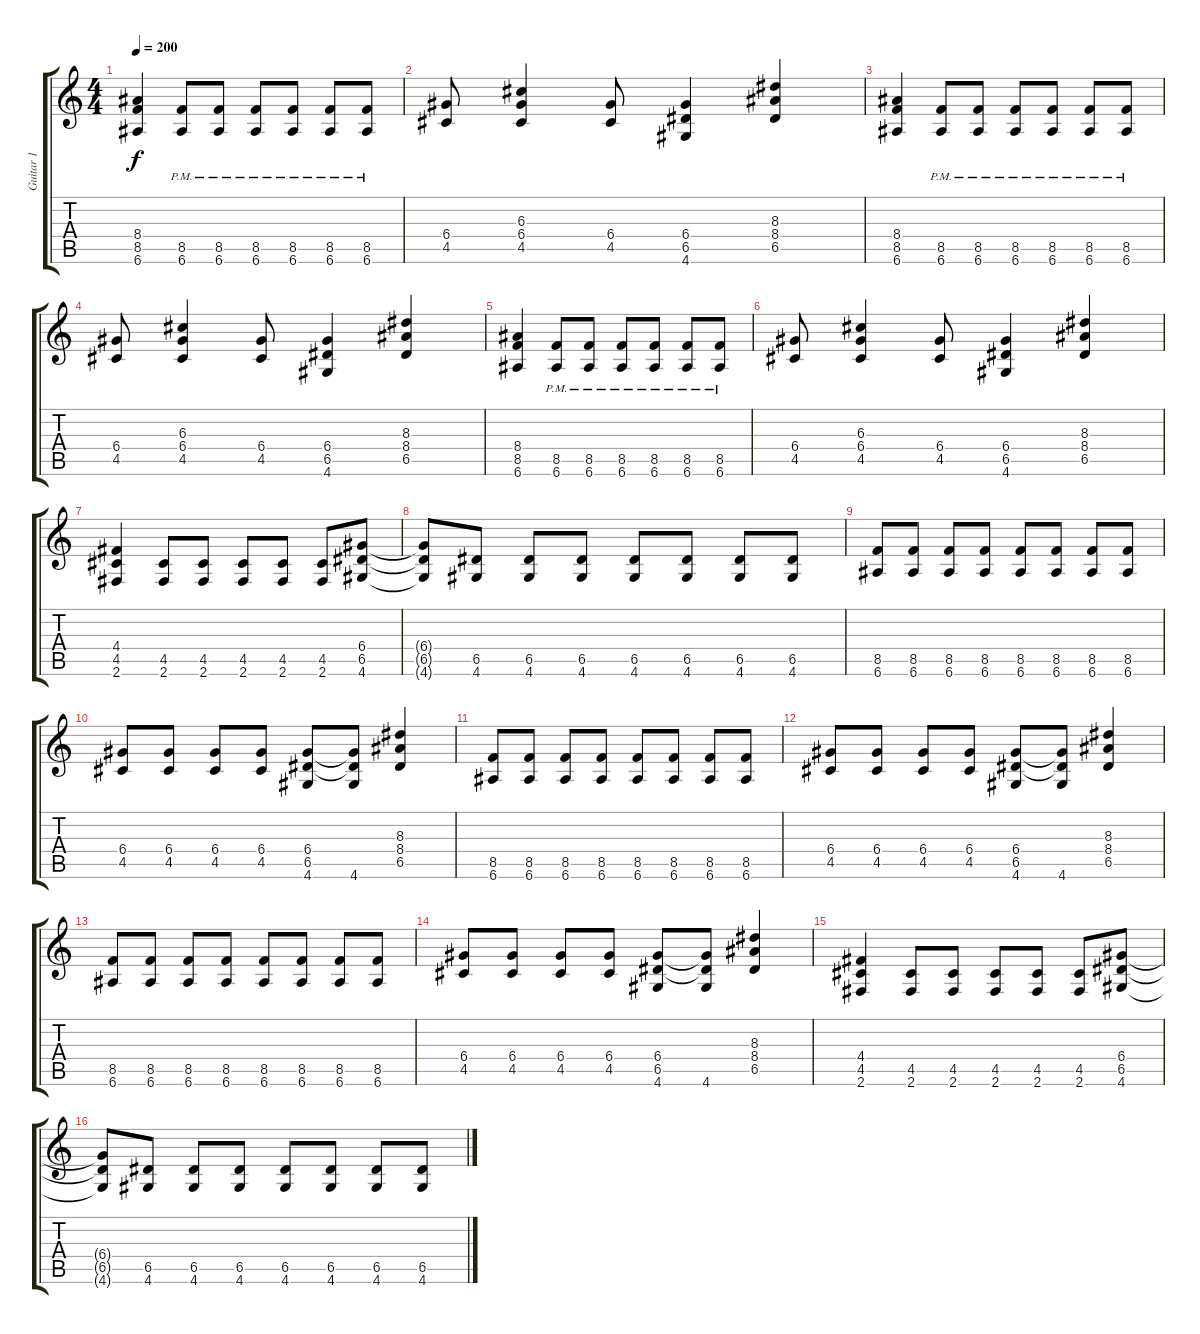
\track ("Guitar 1" "Guitar 1") {instrument distortionguitar}
\staff {score tabs}
\tuning (E4 B3 G3 D3 A2 E2) {hide}
\ts (4 4)
\tempo 200
\clef g2
\ks c
(8.4 8.5 6.6).4{dy f instrument distortionguitar} (8.5{pm} 6.6{pm}).8 (8.5{pm} 6.6{pm}).8 (8.5{pm} 6.6{pm}).8 (8.5{pm} 6.6{pm}).8 (8.5{pm} 6.6{pm}).8 (8.5{pm} 6.6{pm}).8 |
(6.4 4.5).8 (6.3 6.4 4.5).4 (6.4 4.5).8 (6.4 6.5 4.6).4 (8.3 8.4 6.5).4 |
(8.4 8.5 6.6).4 (8.5{pm} 6.6{pm}).8 (8.5{pm} 6.6{pm}).8 (8.5{pm} 6.6{pm}).8 (8.5{pm} 6.6{pm}).8 (8.5{pm} 6.6{pm}).8 (8.5{pm} 6.6{pm}).8 |
(6.4 4.5).8 (6.3 6.4 4.5).4 (6.4 4.5).8 (6.4 6.5 4.6).4 (8.3 8.4 6.5).4 |
(8.4 8.5 6.6).4 (8.5{pm} 6.6{pm}).8 (8.5{pm} 6.6{pm}).8 (8.5{pm} 6.6{pm}).8 (8.5{pm} 6.6{pm}).8 (8.5{pm} 6.6{pm}).8 (8.5{pm} 6.6{pm}).8 |
(6.4 4.5).8 (6.3 6.4 4.5).4 (6.4 4.5).8 (6.4 6.5 4.6).4 (8.3 8.4 6.5).4 |
(4.4 4.5 2.6).4 (4.5 2.6).8 (4.5 2.6).8 (4.5 2.6).8 (4.5 2.6).8 (4.5 2.6).8 (6.4 6.5 4.6).8 |
(6.4{t} 6.5{t} 4.6{t}).8 (6.5 4.6).8 (6.5 4.6).8 (6.5 4.6).8 (6.5 4.6).8 (6.5 4.6).8 (6.5 4.6).8 (6.5 4.6).8 |
(8.5 6.6).8 (8.5 6.6).8 (8.5 6.6).8 (8.5 6.6).8 (8.5 6.6).8 (8.5 6.6).8 (8.5 6.6).8 (8.5 6.6).8 |
(6.4 4.5).8 (6.4 4.5).8 (6.4 4.5).8 (6.4 4.5).8 (6.4 6.5 4.6).8 (6.4{t} 6.5{t} 4.6).8 (8.3 8.4 6.5).4 |
(8.5 6.6).8 (8.5 6.6).8 (8.5 6.6).8 (8.5 6.6).8 (8.5 6.6).8 (8.5 6.6).8 (8.5 6.6).8 (8.5 6.6).8 |
(6.4 4.5).8 (6.4 4.5).8 (6.4 4.5).8 (6.4 4.5).8 (6.4 6.5 4.6).8 (6.4{t} 6.5{t} 4.6).8 (8.3 8.4 6.5).4 |
(8.5 6.6).8 (8.5 6.6).8 (8.5 6.6).8 (8.5 6.6).8 (8.5 6.6).8 (8.5 6.6).8 (8.5 6.6).8 (8.5 6.6).8 |
(6.4 4.5).8 (6.4 4.5).8 (6.4 4.5).8 (6.4 4.5).8 (6.4 6.5 4.6).8 (6.4{t} 6.5{t} 4.6).8 (8.3 8.4 6.5).4 |
(4.4 4.5 2.6).4 (4.5 2.6).8 (4.5 2.6).8 (4.5 2.6).8 (4.5 2.6).8 (4.5 2.6).8 (6.4 6.5 4.6).8 |
(6.4{t} 6.5{t} 4.6{t}).8 (6.5 4.6).8 (6.5 4.6).8 (6.5 4.6).8 (6.5 4.6).8 (6.5 4.6).8 (6.5 4.6).8 (6.5 4.6).8
